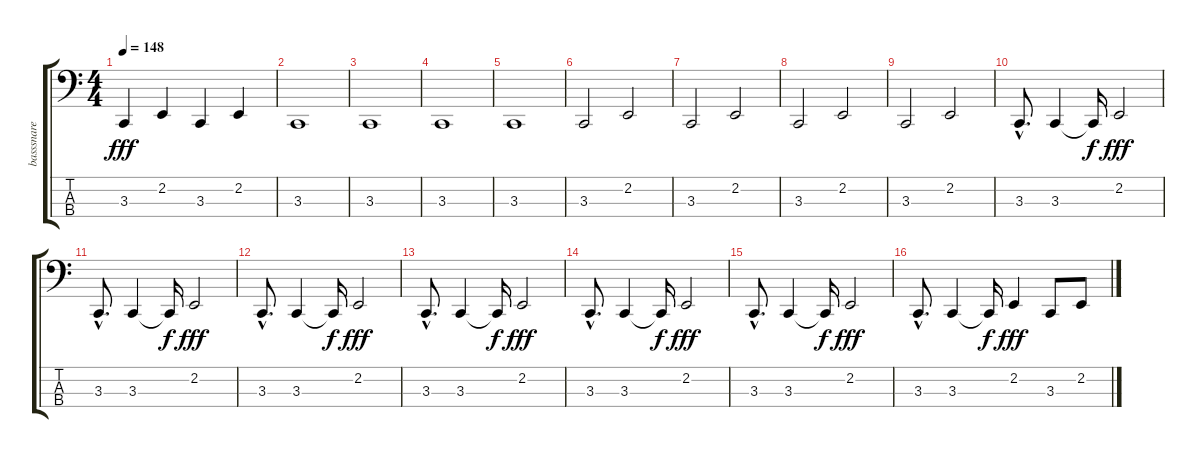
\track ("basssnare" "basssnare") {instrument acousticgrandpiano}
\staff {score tabs}
\tuning (G2 D2 A1 E1) {hide}
\ts (4 4)
\tempo 148
\clef f4
\ks c
3.3.4{dy fff} 2.2.4 3.3.4 2.2.4 |
3.3.1 |
3.3.1 |
3.3.1 |
3.3.1 |
3.3.2 2.2.2 |
3.3.2 2.2.2 |
3.3.2 2.2.2 |
3.3.2 2.2.2 |
3.3{hac}.8{d} 3.3.4 3.3{t}.16{dy f} 2.2.2{dy fff} |
3.3{hac}.8{d} 3.3.4 3.3{t}.16{dy f} 2.2.2{dy fff} |
3.3{hac}.8{d} 3.3.4 3.3{t}.16{dy f} 2.2.2{dy fff} |
3.3{hac}.8{d} 3.3.4 3.3{t}.16{dy f} 2.2.2{dy fff} |
3.3{hac}.8{d} 3.3.4 3.3{t}.16{dy f} 2.2.2{dy fff} |
3.3{hac}.8{d} 3.3.4 3.3{t}.16{dy f} 2.2.2{dy fff} |
3.3{hac}.8{d} 3.3.4 3.3{t}.16{dy f} 2.2.4{dy fff} 3.3.8 2.2.8
